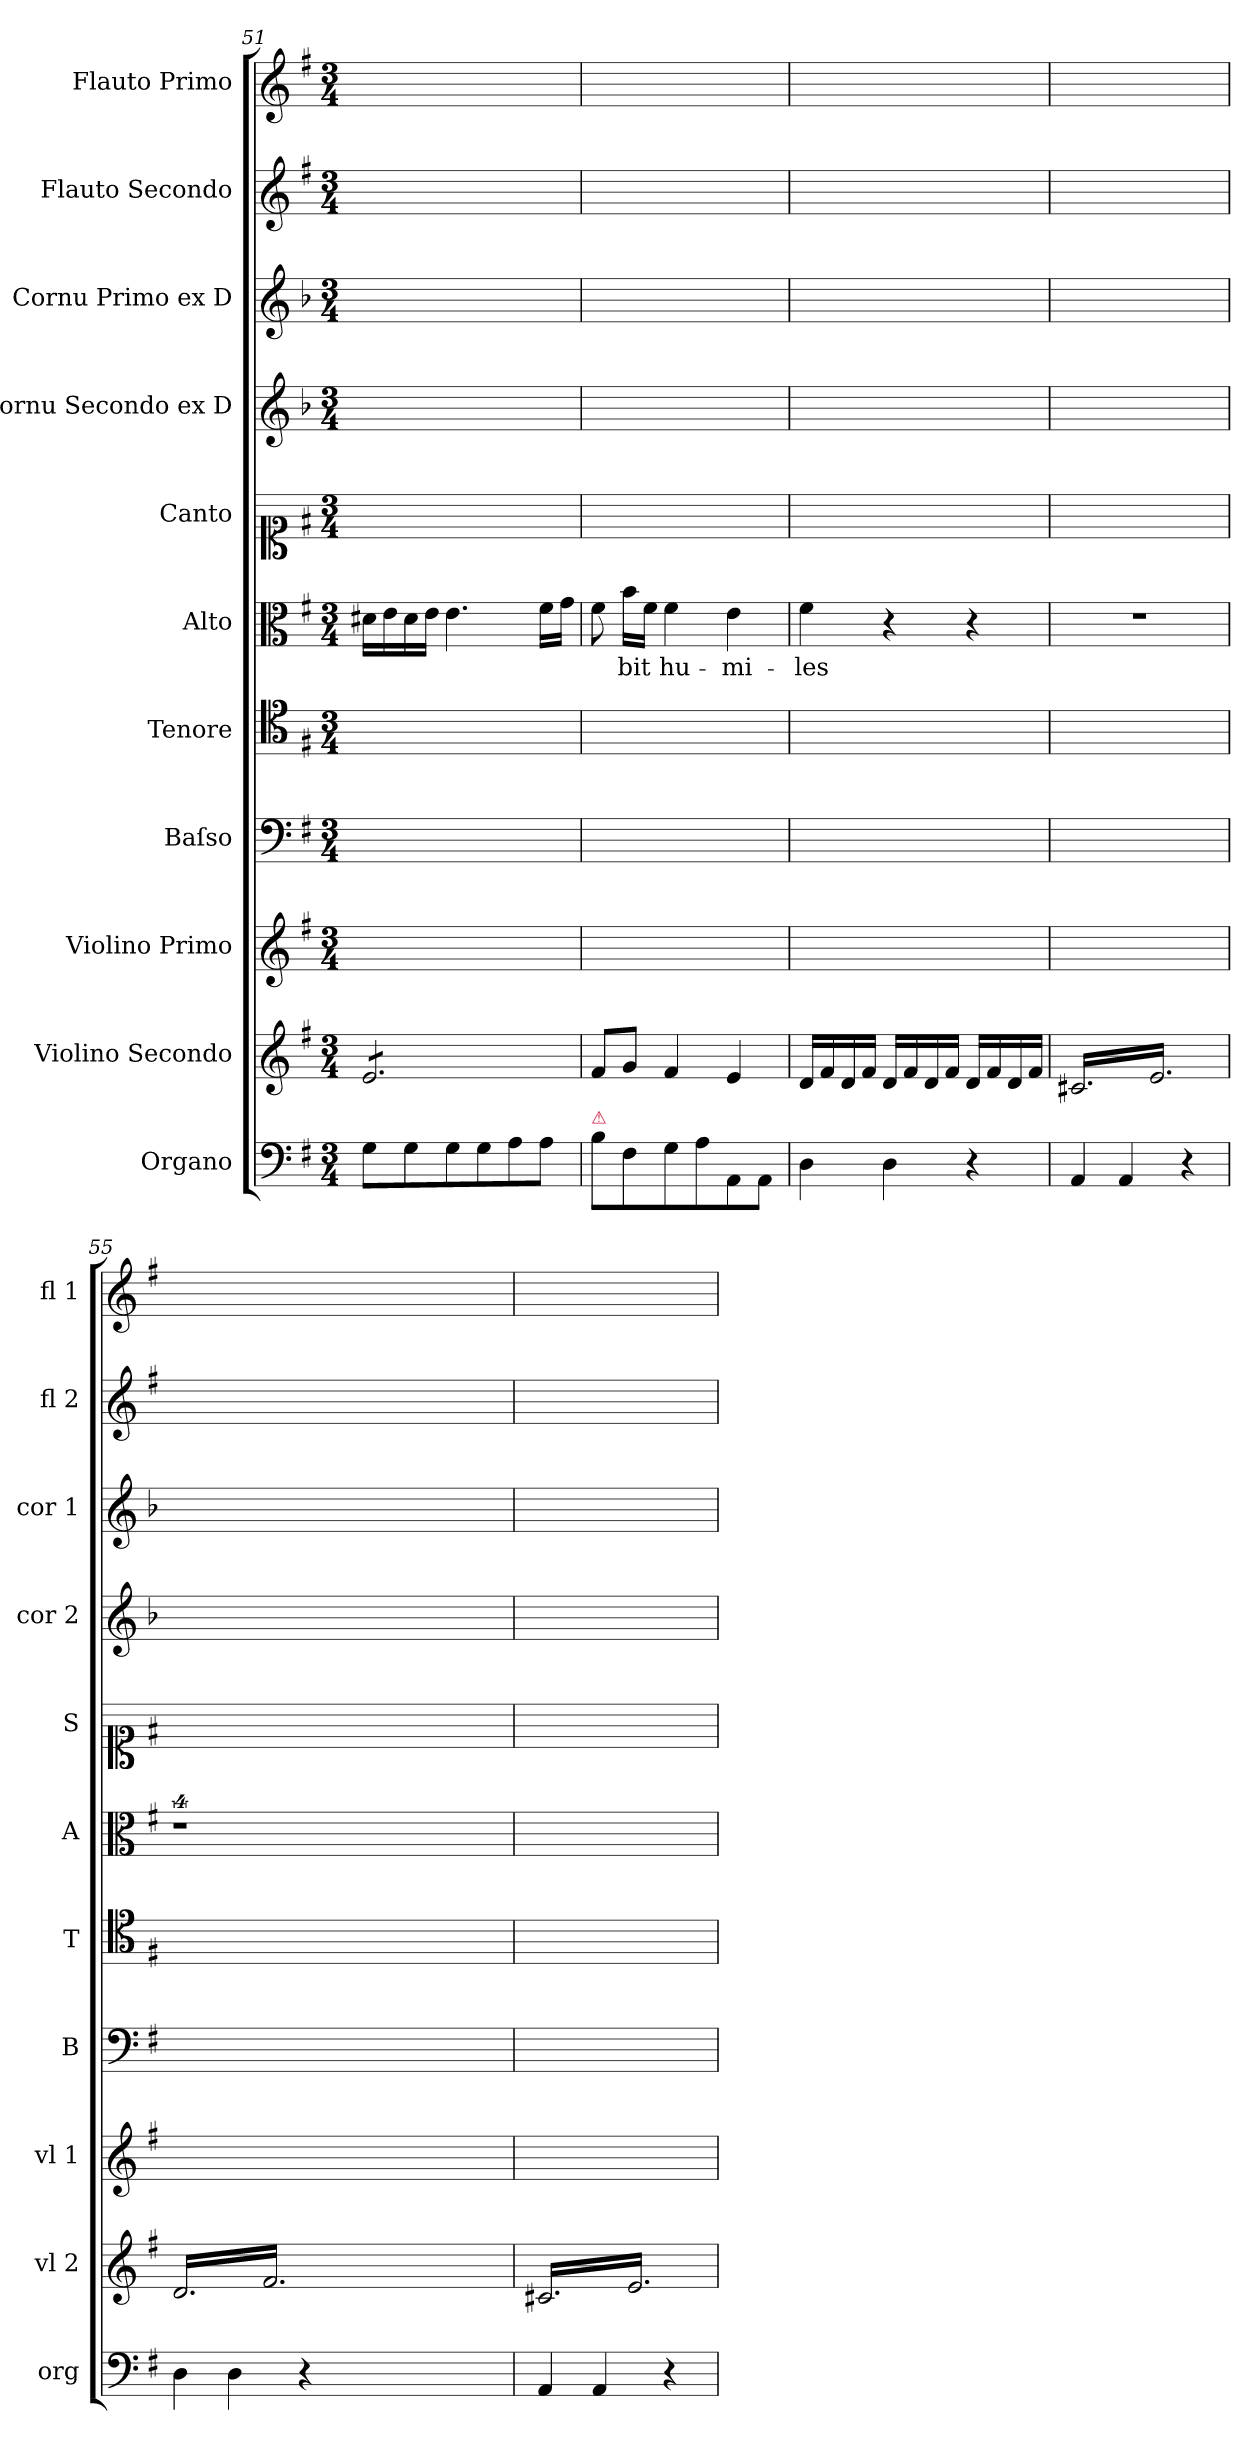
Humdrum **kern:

**kern	**kern	**kern	**kern	**kern	**kern	**text	**kern	**kern	**kern	**kern	**kern
*part11	*part10	*part9	*part8	*part7	*part6	*part6	*part5	*part4	*part3	*part2	*part1
*staff11	*staff10	*staff9	*staff8	*staff7	*staff6	*staff6	*staff5	*staff4	*staff3	*staff2	*staff1
*I"Organo	*I"Violino Secondo	*I"Violino Primo	*I"Baſso	*I"Tenore	*I"Alto	*	*I"Canto	*I"Cornu Secondo ex D	*I"Cornu Primo ex D	*I"Flauto Secondo	*I"Flauto Primo
*I'org	*I'vl 2	*I'vl 1	*I'B	*I'T	*I'A	*	*I'S	*I'cor 2	*I'cor 1	*I'fl 2	*I'fl 1
*clefF4	*clefG2	*clefG2	*clefF4	*clefC4	*clefC3	*	*clefC1	*clefG2	*clefG2	*clefG2	*clefG2
*	*	*	*	*	*	*	*	*ITrd6c10	*ITrd6c10	*	*
*k[f#]	*k[f#]	*k[f#]	*k[f#]	*k[f#]	*k[f#]	*	*k[f#]	*k[f#]	*k[f#]	*k[f#]	*k[f#]
*G:	*G:	*G:	*G:	*G:	*G:	*	*G:	*G:	*G:	*G:	*G:
*M3/4	*M3/4	*M3/4	*M3/4	*M3/4	*M3/4	*	*M3/4	*M3/4	*M3/4	*M3/4	*M3/4
=51	=51	=51	=51	=51	=51	=51	=51	=51	=51	=51	=51
*	*tremolo	*	*	*	*	*	*	*	*	*	*
8G\L	8e/L	2.ryy	2.ryy	2.ryy	16d#X\LL	.	2.ryy	2.ryy	2.ryy	2.ryy	2.ryy
.	.	.	.	.	16e\	.	.	.	.	.	.
8G\	8e/	.	.	.	16d#\	.	.	.	.	.	.
.	.	.	.	.	16e\JJ	.	.	.	.	.	.
8G\	8e/	.	.	.	4.e\	.	.	.	.	.	.
8G\	8e/	.	.	.	.	.	.	.	.	.	.
8A\	8e/	.	.	.	.	.	.	.	.	.	.
8A\J	8e/J	.	.	.	16f#\LL	.	.	.	.	.	.
*	*Xtremolo	*	*	*	*	*	*	*	*	*	*
.	.	.	.	.	16g\JJ	.	.	.	.	.	.
=52	=52	=52	=52	=52	=52	=52	=52	=52	=52	=52	=52
!LO:TX:a:color=crimson:t=⚠	!	!	!	!	!	!	!	!	!	!	!
8B\L	8f#/L	2.ryy	2.ryy	2.ryy	8f#\	.	2.ryy	2.ryy	2.ryy	2.ryy	2.ryy
8F#\	8g/J	.	.	.	16b\LL	-bit	.	.	.	.	.
.	.	.	.	.	16f#\JJ	.	.	.	.	.	.
8G\	4f#/	.	.	.	4f#\	hu-	.	.	.	.	.
8A\	.	.	.	.	.	.	.	.	.	.	.
8AA/	4e/	.	.	.	4e\	-mi-	.	.	.	.	.
8AA/J	.	.	.	.	.	.	.	.	.	.	.
=53	=53	=53	=53	=53	=53	=53	=53	=53	=53	=53	=53
4D\	16d/LL	2.ryy	2.ryy	2.ryy	4f#\	-les	2.ryy	2.ryy	2.ryy	2.ryy	2.ryy
.	16f#/	.	.	.	.	.	.	.	.	.	.
.	16d/	.	.	.	.	.	.	.	.	.	.
.	16f#/JJ	.	.	.	.	.	.	.	.	.	.
4D\	16d/LL	.	.	.	4r	.	.	.	.	.	.
.	16f#/	.	.	.	.	.	.	.	.	.	.
.	16d/	.	.	.	.	.	.	.	.	.	.
.	16f#/JJ	.	.	.	.	.	.	.	.	.	.
4r	16d/LL	.	.	.	4r	.	.	.	.	.	.
.	16f#/	.	.	.	.	.	.	.	.	.	.
.	16d/	.	.	.	.	.	.	.	.	.	.
.	16f#/JJ	.	.	.	.	.	.	.	.	.	.
=54	=54	=54	=54	=54	=54	=54	=54	=54	=54	=54	=54
*	*tremolo	*	*	*	*	*	*	*	*	*	*
4AA/	16c#X/LL	2.ryy	2.ryy	2.ryy	2.r	.	2.ryy	2.ryy	2.ryy	2.ryy	2.ryy
.	16e/	.	.	.	.	.	.	.	.	.	.
.	16c#X/	.	.	.	.	.	.	.	.	.	.
.	16e/	.	.	.	.	.	.	.	.	.	.
4AA/	16c#X/	.	.	.	.	.	.	.	.	.	.
.	16e/	.	.	.	.	.	.	.	.	.	.
.	16c#X/	.	.	.	.	.	.	.	.	.	.
.	16e/	.	.	.	.	.	.	.	.	.	.
4r	16c#X/	.	.	.	.	.	.	.	.	.	.
.	16e/	.	.	.	.	.	.	.	.	.	.
.	16c#X/	.	.	.	.	.	.	.	.	.	.
.	16e/JJ	.	.	.	.	.	.	.	.	.	.
=55	=55	=55	=55	=55	=55	=55	=55	=55	=55	=55	=55
4D\	16d/LL	2.ryy	2.ryy	2.ryy	4%9r	.	2.ryy	2.ryy	2.ryy	2.ryy	2.ryy
.	16f#/	.	.	.	.	.	.	.	.	.	.
.	16d/	.	.	.	.	.	.	.	.	.	.
.	16f#/	.	.	.	.	.	.	.	.	.	.
4D\	16d/	.	.	.	.	.	.	.	.	.	.
.	16f#/	.	.	.	.	.	.	.	.	.	.
.	16d/	.	.	.	.	.	.	.	.	.	.
.	16f#/	.	.	.	.	.	.	.	.	.	.
4r	16d/	.	.	.	.	.	.	.	.	.	.
.	16f#/	.	.	.	.	.	.	.	.	.	.
.	16d/	.	.	.	.	.	.	.	.	.	.
.	16f#/JJ	.	.	.	.	.	.	.	.	.	.
1.ryy	1.ryy	1.ryy	1.ryy	1.ryy	.	.	1.ryy	1.ryy	1.ryy	1.ryy	1.ryy
.	.	.	.	.	.	.	.	.	.	.	.
.	.	.	.	.	.	.	.	.	.	.	.
.	.	.	.	.	.	.	.	.	.	.	.
.	.	.	.	.	.	.	.	.	.	.	.
.	.	.	.	.	.	.	.	.	.	.	.
=56	=56	=56	=56	=56	=56	=56	=56	=56	=56	=56	=56
4AA/	16c#X/LL	2.ryy	2.ryy	2.ryy	2.ryy	.	2.ryy	2.ryy	2.ryy	2.ryy	2.ryy
.	16e/	.	.	.	.	.	.	.	.	.	.
.	16c#X/	.	.	.	.	.	.	.	.	.	.
.	16e/	.	.	.	.	.	.	.	.	.	.
4AA/	16c#X/	.	.	.	.	.	.	.	.	.	.
.	16e/	.	.	.	.	.	.	.	.	.	.
.	16c#X/	.	.	.	.	.	.	.	.	.	.
.	16e/	.	.	.	.	.	.	.	.	.	.
4r	16c#X/	.	.	.	.	.	.	.	.	.	.
.	16e/	.	.	.	.	.	.	.	.	.	.
.	16c#X/	.	.	.	.	.	.	.	.	.	.
.	16e/JJ	.	.	.	.	.	.	.	.	.	.
*	*Xtremolo	*	*	*	*	*	*	*	*	*	*
.	.	.	.	.	.	.	.	.	.	.	.
.	.	.	.	.	.	.	.	.	.	.	.
.	.	.	.	.	.	.	.	.	.	.	.
.	.	.	.	.	.	.	.	.	.	.	.
.	.	.	.	.	.	.	.	.	.	.	.
.	.	.	.	.	.	.	.	.	.	.	.
=	=	=	=	=	=	=	=	=	=	=	=
*-	*-	*-	*-	*-	*-	*-	*-	*-	*-	*-	*-
